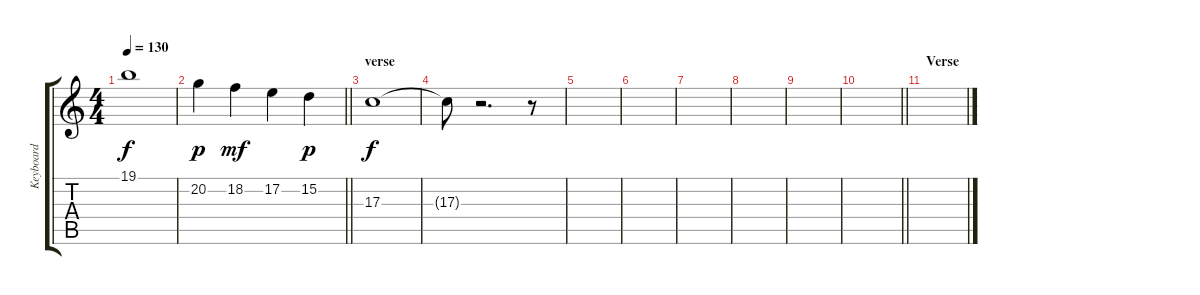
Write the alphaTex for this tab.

\track ("Keyboard" "Keyboard") {instrument stringensemble2}
\staff {score tabs}
\tuning (E4 B3 G3 D3 A2 E2) {hide}
\ts (4 4)
\tempo 130
\clef g2
\ks c
19.1.1{dy f} |
\barLineRight lightlight
20.2.4{dy p} 18.2.4{dy mf} 17.2.4 15.2.4{dy p} |
\section ("" "verse")
17.3.1{dy f} |
17.3{t}.8 r.2{d} r.8 |
|
|
|
|
|
\barLineRight lightlight
|
\section ("" "Verse ")
